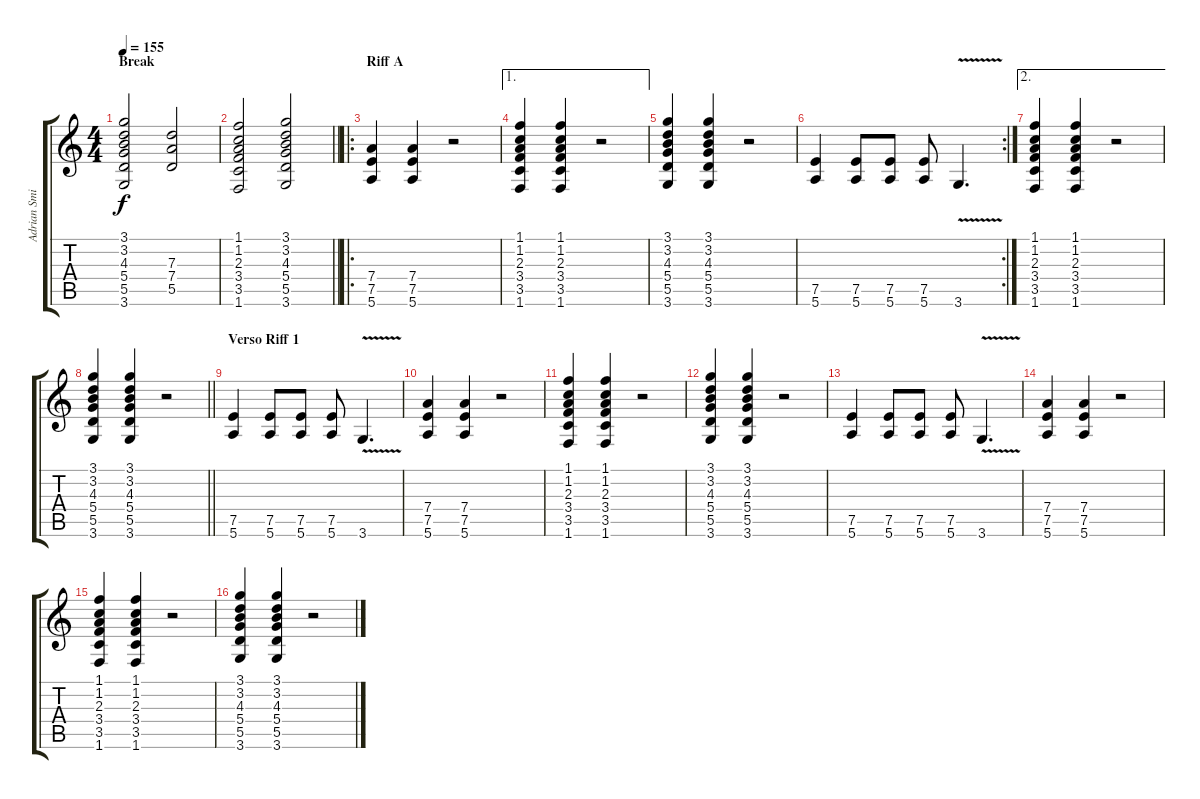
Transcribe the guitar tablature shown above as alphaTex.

\track ("Adrian Smith" "Adrian Smi") {instrument distortionguitar}
\staff {score tabs}
\tuning (E4 B3 G3 D3 A2 E2) {hide}
\ts (4 4)
\section ("" "Break")
\tempo 155
\clef g2
\ks c
(3.1 3.2 4.3 5.4 5.5 3.6).2{dy f} (7.3 7.4 5.5).2 |
\barLineRight lightlight
(1.1 1.2 2.3 3.4 3.5 1.6).2 (3.1 3.2 4.3 5.4 5.5 3.6).2 |
\ro
\section ("" "Riff A")
(7.4 7.5 5.6).4 (7.4 7.5 5.6).4 r.2 |
\ae 1
(1.1 1.2 2.3 3.4 3.5 1.6).4 (1.1 1.2 2.3 3.4 3.5 1.6).4 r.2 |
(3.1 3.2 4.3 5.4 5.5 3.6).4 (3.1 3.2 4.3 5.4 5.5 3.6).4 r.2 |
\rc 2
(7.5 5.6).4 (7.5 5.6).8 (7.5 5.6).8 (7.5 5.6).8 3.6{v}.4{d} |
\ae 2
(1.1 1.2 2.3 3.4 3.5 1.6).4 (1.1 1.2 2.3 3.4 3.5 1.6).4 r.2 |
\barLineRight lightlight
(3.1 3.2 4.3 5.4 5.5 3.6).4 (3.1 3.2 4.3 5.4 5.5 3.6).4 r.2 |
\section ("" "Verso Riff 1")
(7.5 5.6).4 (7.5 5.6).8 (7.5 5.6).8 (7.5 5.6).8 3.6{v}.4{d} |
(7.4 7.5 5.6).4 (7.4 7.5 5.6).4 r.2 |
(1.1 1.2 2.3 3.4 3.5 1.6).4 (1.1 1.2 2.3 3.4 3.5 1.6).4 r.2 |
(3.1 3.2 4.3 5.4 5.5 3.6).4 (3.1 3.2 4.3 5.4 5.5 3.6).4 r.2 |
(7.5 5.6).4 (7.5 5.6).8 (7.5 5.6).8 (7.5 5.6).8 3.6{v}.4{d} |
(7.4 7.5 5.6).4 (7.4 7.5 5.6).4 r.2 |
(1.1 1.2 2.3 3.4 3.5 1.6).4 (1.1 1.2 2.3 3.4 3.5 1.6).4 r.2 |
(3.1 3.2 4.3 5.4 5.5 3.6).4 (3.1 3.2 4.3 5.4 5.5 3.6).4 r.2
